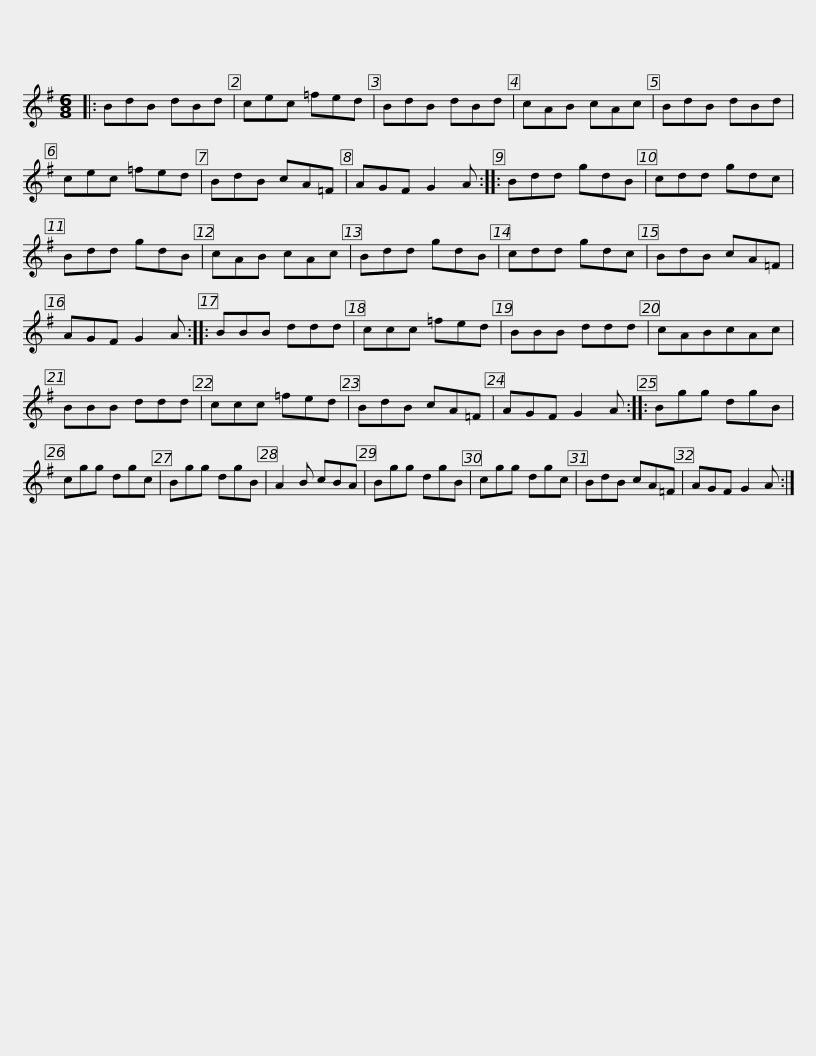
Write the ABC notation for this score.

X:1
L:1/8
M:6/8
I:linebreak $
K:G
V:1 treble
V:1
|: BdB dBd | cec =fed | BdB dBd | cAB cAc | BdB dBd | %5
 cec =fed | BdB cA=F |$ AGF G2 A :: Bdd gdB | cdd gdc | %10
 Bdd gdB | cAB cAc | Bdd gdB | cdd gdc |$ BdB cA=F | %15
 AGF G2 A :: BBB ddd | ccc =fed | BBB ddd | cABcAc | %20
 BBB ddd |$ ccc =fed | BdB cA=F | AGF G2 A :: Bgg dgB | %25
 cgg dgc | Bgg dgB | A2 B cBA |$ Bgg dgB | cgg dgc | %30
 BdB cA=F | AGF G2 A :| %32
